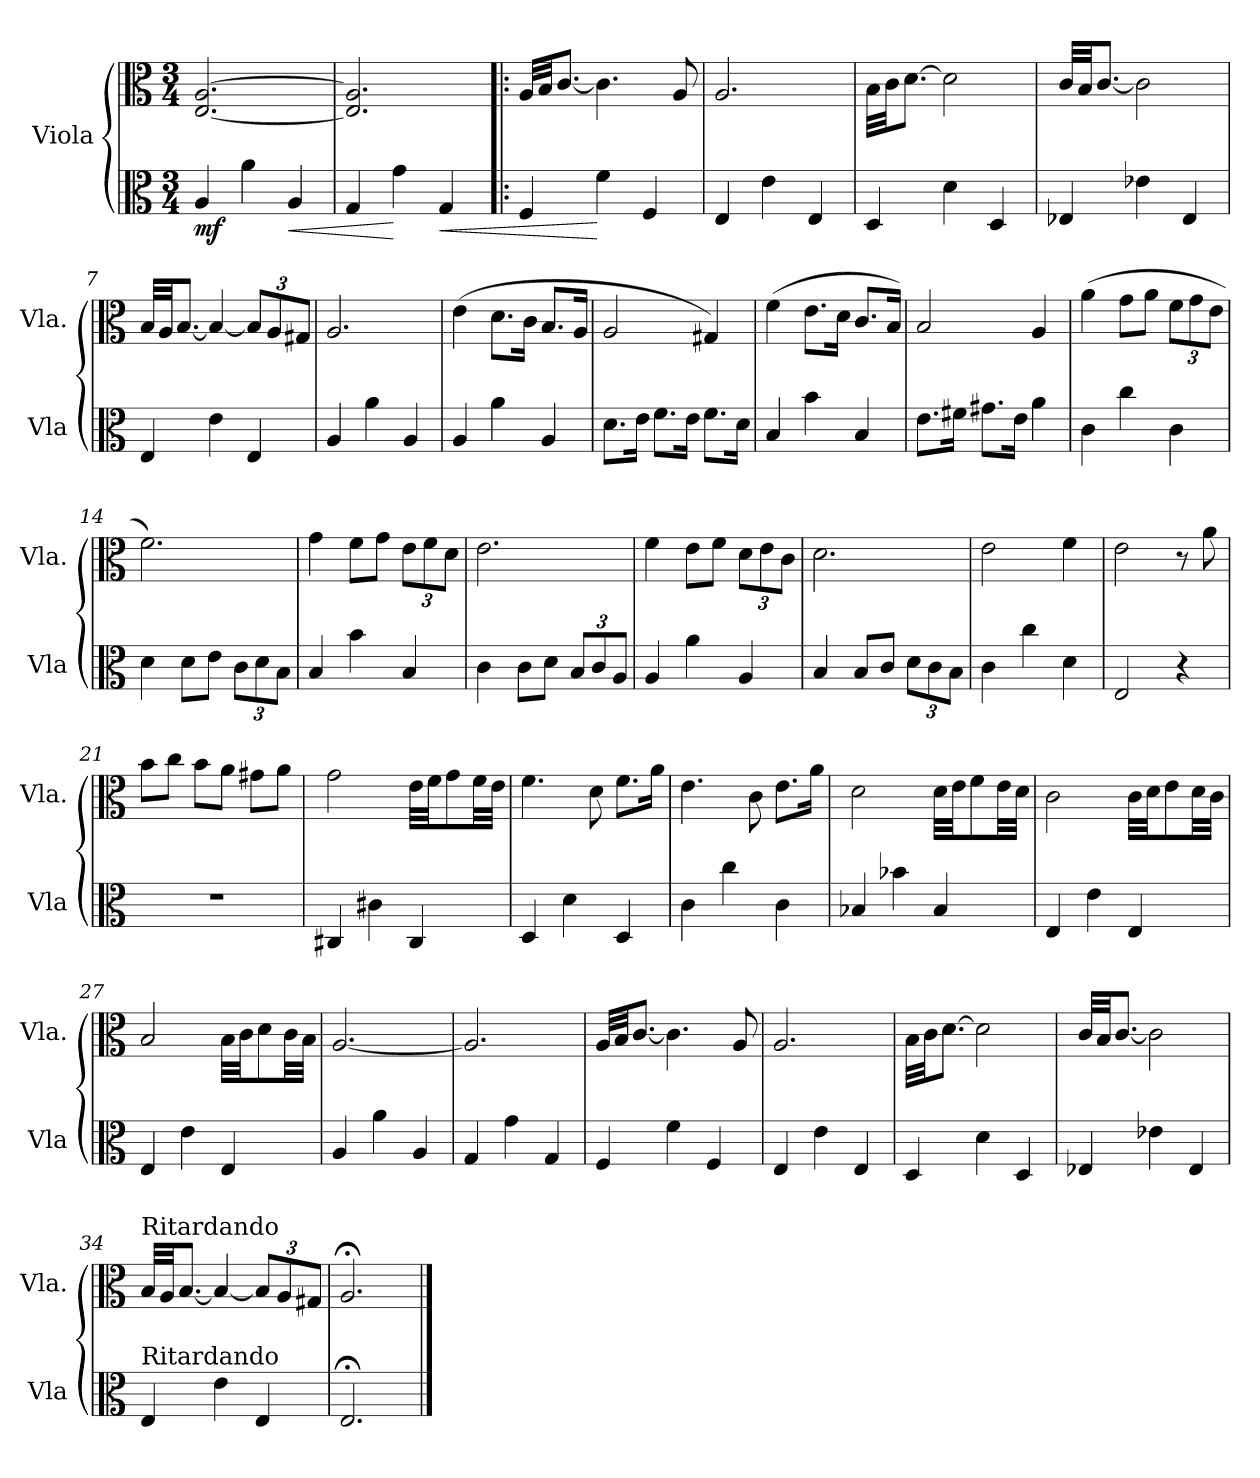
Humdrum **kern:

**kern	**dynam	**kern	**dynam
*part2	*part2	*part1	*part1
*staff2	*staff2	*staff1	*staff1
*I"Viola	*	*I"Viola	*
*I'Vla	*	*I'Vla.	*
*clefC3	*	*clefC3	*
*k[]	*	*k[]	*
*M3/4	*	*M3/4	*
*MM60	*	*MM60	*
=1	=1	=1	=1
!	!LO:DY:b	!	!LO:DY:b
!	!	!	!LO:DY:n=1:b
4A/	mf	[2.E/ [2.A/	mf mf
4a\	.	.	.
!	!LO:HP:b	!	!
4A/	<	.	.
=2	=2	=2	=2
4G/	.	2.E/] 2.A/]	.
4g\	[	.	.
!	!LO:HP:b	!	!
4G/	<	.	.
=3!|:	=3!|:	=3!|:	=3!|:
4F/	.	32A/LLL	.
.	.	32B/JJ	.
.	.	[8.c/J	.
4f\	[	4.c\]	.
4F/	.	.	.
.	.	8A/	.
=4	=4	=4	=4
4E/	.	2.A/	.
4e\	.	.	.
4E/	.	.	.
=5	=5	=5	=5
4D/	.	32B\LLL	.
.	.	32c\JJ	.
.	.	[8.d\J	.
4d\	.	2d\]	.
4D/	.	.	.
=6	=6	=6	=6
4E-X/	.	32c/LLL	.
.	.	32B/JJ	.
.	.	[8.c/J	.
4e-X\	.	2c\]	.
4E-/	.	.	.
=7	=7	=7	=7
4E/	.	32B/LLL	.
.	.	32A/JJ	.
.	.	[8.B/J	.
4e\	.	4B/_	.
*	*	*Xbrackettup	*
4E/	.	12B/L]	.
.	.	12A/	.
.	.	12G#X/J	.
=8	=8	=8	=8
4A/	.	2.A/	.
4a\	.	.	.
4A/	.	.	.
!!LO:LB:g=z
=9	=9	=9	=9
4A/	.	(4e\	.
4a\	.	8.d\L	.
.	.	16c\Jk	.
4A/	.	8.B/L	.
.	.	16A/Jk	.
=10	=10	=10	=10
8.d\L	.	2A/	.
16e\Jk	.	.	.
8.f\L	.	.	.
16e\Jk	.	.	.
8.f\L	.	4G#X/)	.
16d\Jk	.	.	.
=11	=11	=11	=11
4B/	.	(4f\	.
4b\	.	8.e\L	.
.	.	16d\Jk	.
4B/	.	8.c/L	.
.	.	16B/Jk)	.
=12	=12	=12	=12
8.e\L	.	2B/	.
16f#X\Jk	.	.	.
8.g#X\L	.	.	.
16e\Jk	.	.	.
4a\	.	4A/	.
=13	=13	=13	=13
4c\	.	(4a\	.
4cc\	.	8g\L	.
.	.	8a\J	.
4c\	.	12f\L	.
.	.	12g\	.
.	.	12e\J	.
=14	=14	=14	=14
4d\	.	2.f\)	.
8d\L	.	.	.
8e\J	.	.	.
*Xbrackettup	*	*	*
12c\L	.	.	.
12d\	.	.	.
12B\J	.	.	.
!!LO:LB:g=z
=15	=15	=15	=15
4B/	.	4g\	.
4b\	.	8f\L	.
.	.	8g\J	.
4B/	.	12e\L	.
.	.	12f\	.
.	.	12d\J	.
=16	=16	=16	=16
4c\	.	2.e\	.
8c\L	.	.	.
8d\J	.	.	.
12B/L	.	.	.
12c/	.	.	.
12A/J	.	.	.
=17	=17	=17	=17
4A/	.	4f\	.
4a\	.	8e\L	.
.	.	8f\J	.
4A/	.	12d\L	.
.	.	12e\	.
.	.	12c\J	.
=18	=18	=18	=18
4B/	.	2.d\	.
8B/L	.	.	.
8c/J	.	.	.
12d\L	.	.	.
12c\	.	.	.
12B\J	.	.	.
=19	=19	=19	=19
4c\	.	2e\	.
4cc\	.	.	.
4d\	.	4f\	.
=20	=20	=20	=20
2E/	.	2e\	.
4r	.	8r	.
.	.	8a\	.
=21	=21	=21	=21
2.r	.	8b\L	.
.	.	8cc\J	.
.	.	8b\L	.
.	.	8a\J	.
.	.	8g#X\L	.
.	.	8a\J	.
!!LO:LB:g=z
=22	=22	=22	=22
4C#X/	.	2g\	.
4c#X\	.	.	.
4C#/	.	32e\LLL	.
.	.	32f\JJ	.
.	.	8g\	.
.	.	32f\LL	.
.	.	32e\JJJ	.
=23	=23	=23	=23
4D/	.	4.f\	.
4d\	.	.	.
.	.	8d\	.
4D/	.	8.f\L	.
.	.	16a\Jk	.
=24	=24	=24	=24
4c\	.	4.e\	.
4cc\	.	.	.
.	.	8c\	.
4c\	.	8.e\L	.
.	.	16a\Jk	.
=25	=25	=25	=25
4B-X/	.	2d\	.
4b-X\	.	.	.
4B-/	.	32d\LLL	.
.	.	32e\JJ	.
.	.	8f\	.
.	.	32e\LL	.
.	.	32d\JJJ	.
=26	=26	=26	=26
4E/	.	2c\	.
4e\	.	.	.
4E/	.	32c\LLL	.
.	.	32d\JJ	.
.	.	8e\	.
.	.	32d\LL	.
.	.	32c\JJJ	.
=27	=27	=27	=27
4E/	.	2B/	.
4e\	.	.	.
4E/	.	32B\LLL	.
.	.	32c\JJ	.
.	.	8d\	.
.	.	32c\LL	.
.	.	32B\JJJ	.
=28	=28	=28	=28
4A/	.	[2.A/	.
4a\	.	.	.
4A/	.	.	.
!!LO:LB:g=z
=29	=29	=29	=29
4G/	.	2.A/]	.
4g\	.	.	.
4G/	.	.	.
=30	=30	=30	=30
4F/	.	32A/LLL	.
.	.	32B/JJ	.
.	.	[8.c/J	.
4f\	.	4.c\]	.
4F/	.	.	.
.	.	8A/	.
=31	=31	=31	=31
4E/	.	2.A/	.
4e\	.	.	.
4E/	.	.	.
=32	=32	=32	=32
4D/	.	32B\LLL	.
.	.	32c\JJ	.
.	.	[8.d\J	.
4d\	.	2d\]	.
4D/	.	.	.
=33	=33	=33	=33
4E-X/	.	32c/LLL	.
.	.	32B/JJ	.
.	.	[8.c/J	.
4e-X\	.	2c\]	.
4E-/	.	.	.
=34	=34	=34	=34
!	!	!LO:TX:a:t=Ritardando	!
!LO:TX:a:t=Ritardando	!	!	!
4E/	.	32B/LLL	.
.	.	32A/JJ	.
.	.	[8.B/J	.
4e\	.	4B/_	.
4E/	.	12B/L]	.
.	.	12A/	.
.	.	12G#X/J	.
=35	=35	=35	=35
2.E;</	.	2.A;</	.
==	==	==	==
*-	*-	*-	*-
